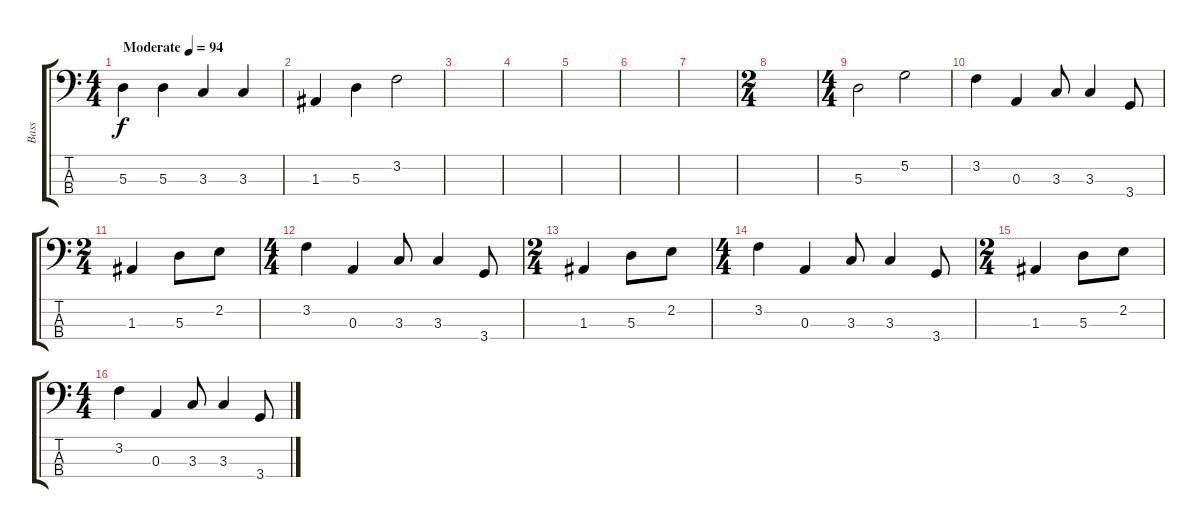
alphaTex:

\track ("Bass" "Bass") {instrument electricbassfinger}
\staff {score tabs}
\tuning (G2 D2 A1 E1) {hide}
\ts (4 4)
\tempo (94 "Moderate")
\clef f4
\ks c
5.3.4{dy f instrument electricbassfinger} 5.3.4 3.3.4 3.3.4 |
1.3.4 5.3.4 3.2.2 |
|
|
|
|
|
\ts (2 4)
|
\ts (4 4)
5.3.2 5.2.2 |
3.2.4 0.3.4 3.3.8 3.3.4 3.4.8 |
\ts (2 4)
1.3.4 5.3.8 2.2.8 |
\ts (4 4)
3.2.4 0.3.4 3.3.8 3.3.4 3.4.8 |
\ts (2 4)
1.3.4 5.3.8 2.2.8 |
\ts (4 4)
3.2.4 0.3.4 3.3.8 3.3.4 3.4.8 |
\ts (2 4)
1.3.4 5.3.8 2.2.8 |
\ts (4 4)
3.2.4 0.3.4 3.3.8 3.3.4 3.4.8
